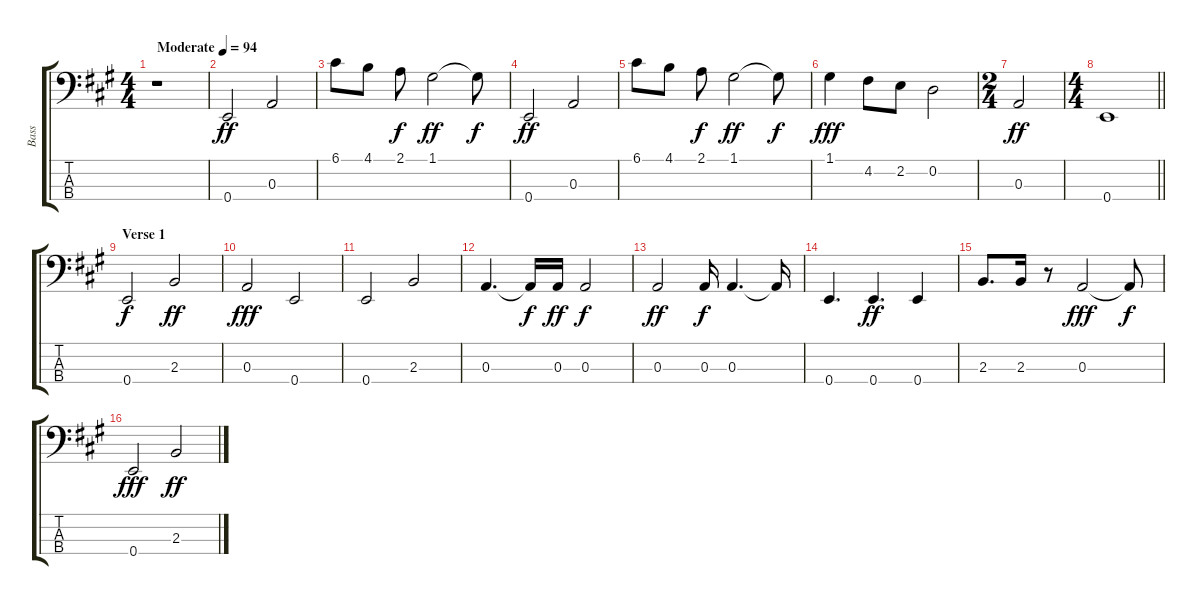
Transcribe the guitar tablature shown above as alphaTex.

\track ("Bass" "Bass") {instrument fretlessbass}
\staff {score tabs}
\tuning (G2 D2 A1 E1) {hide}
\ts (4 4)
\tempo (94 "Moderate")
\clef f4
\ks a
r.1{dy ff instrument fretlessbass} |
0.4.2 0.3.2 |
6.1.8 4.1.8 2.1.8{dy f} 1.1.2{dy ff} 1.1{t}.8{dy f} |
0.4.2{dy ff} 0.3.2 |
6.1.8 4.1.8 2.1.8{dy f} 1.1.2{dy ff} 1.1{t}.8{dy f} |
1.1.4{dy fff} 4.2.8 2.2.8 0.2.2 |
\ts (2 4)
0.3.2{dy ff} |
\ts (4 4)
\barLineRight lightlight
0.4.1 |
\section ("" "Verse 1")
0.4.2{dy f} 2.3.2{dy ff} |
0.3.2{dy fff} 0.4.2 |
0.4.2 2.3.2 |
0.3.4{d} 0.3{t}.16{dy f} 0.3.16{dy ff} 0.3.2{dy f} |
0.3.2{dy ff} 0.3.16{dy f} 0.3.4{d} 0.3{t}.16 |
0.4.4{d} 0.4.4{d dy ff} 0.4.4 |
2.3.8{d} 2.3.16 r.8 0.3.2{dy fff} 0.3{t}.8{dy f} |
0.4.2{dy fff} 2.3.2{dy ff}
